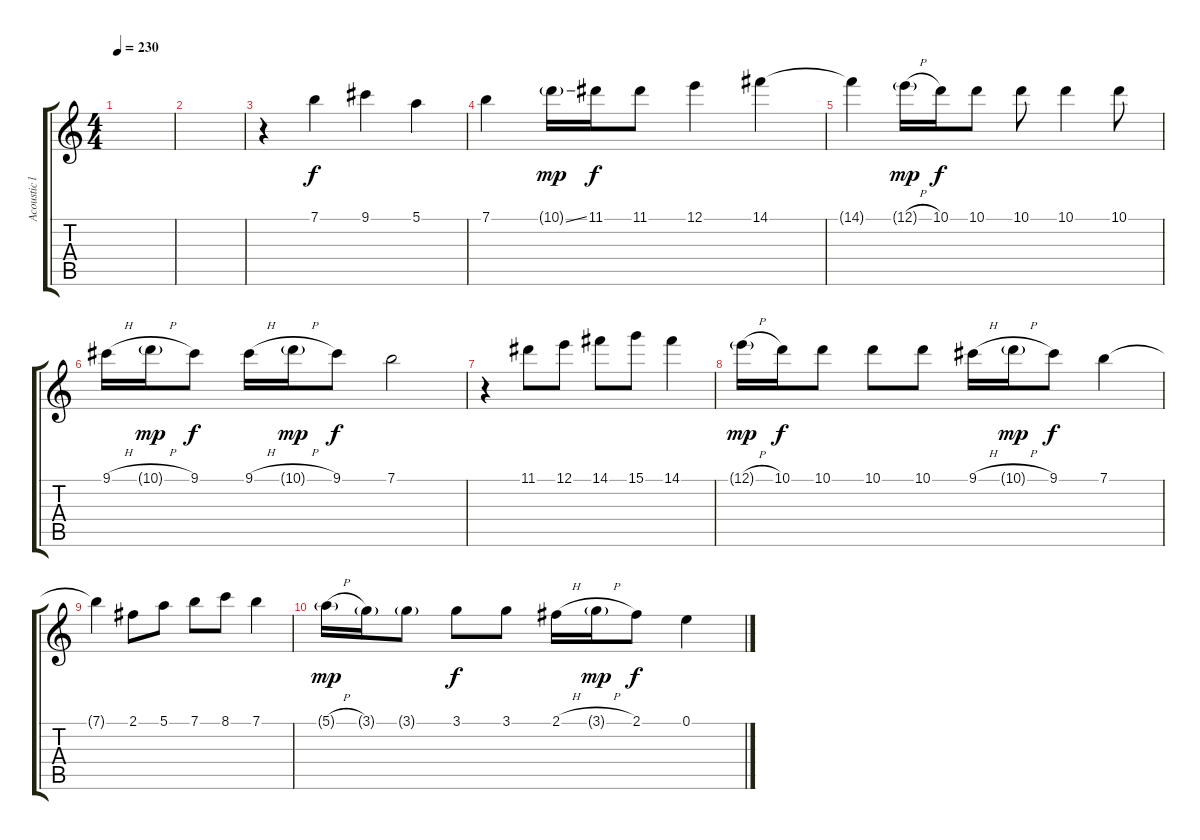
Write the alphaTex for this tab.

\track ("Acoustic lead" "Acoustic l") {instrument acousticguitarsteel}
\staff {score tabs}
\tuning (E4 B3 G3 D3 A2 E2) {hide}
\ts (4 4)
\tempo 230
\clef g2
\ks c
|
|
r.4 7.1.4 9.1.4 5.1.4 |
7.1.4 10.1{ss g}.16{dy mp} 11.1.16{dy f} 11.1.8 12.1.4 14.1.4 |
14.1{t}.4 12.1{h g}.16{dy mp} 10.1.16{dy f} 10.1.8 10.1.8 10.1.4 10.1.8 |
9.1{h}.16 10.1{h g}.16{dy mp} 9.1.8{dy f} 9.1{h}.16 10.1{h g}.16{dy mp} 9.1.8{dy f} 7.1.2 |
r.4 11.1.8 12.1.8 14.1.8 15.1.8 14.1.4 |
12.1{h g}.16{dy mp} 10.1.16{dy f} 10.1.8 10.1.8 10.1.8 9.1{h}.16 10.1{h g}.16{dy mp} 9.1.8{dy f} 7.1.4 |
7.1{t}.4 2.1.8 5.1.8 7.1.8 8.1.8 7.1.4 |
5.1{h g}.16{dy mp} 3.1{g}.16 3.1{g}.8 3.1.8{dy f} 3.1.8 2.1{h}.16 3.1{h g}.16{dy mp} 2.1.8{dy f} 0.1.4
